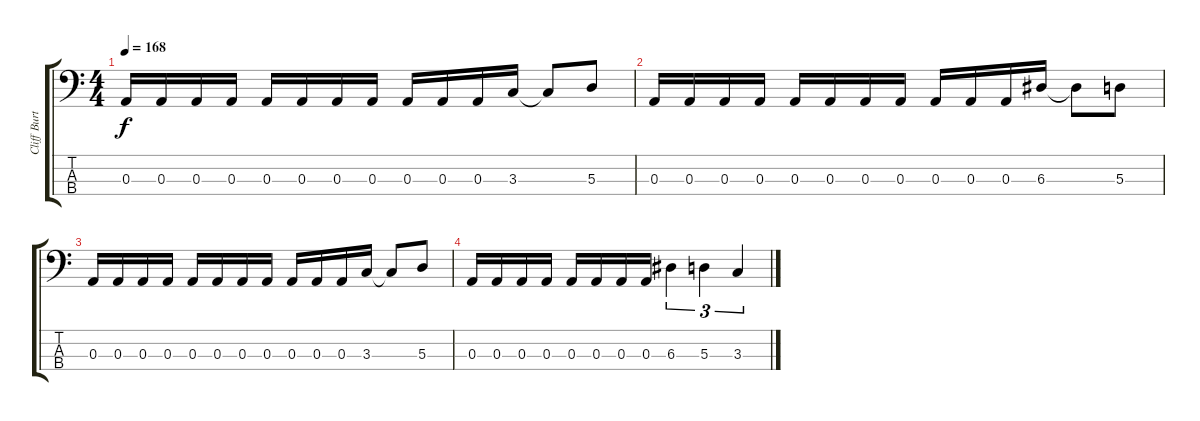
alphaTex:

\track ("Cliff Burton" "Cliff Burt") {instrument electricbassfinger}
\staff {score tabs}
\tuning (G2 D2 A1 E1) {hide}
\ts (4 4)
\tempo 168
\clef f4
\ks aminor
0.3.16{dy f} 0.3.16 0.3.16 0.3.16 0.3.16 0.3.16 0.3.16 0.3.16 0.3.16 0.3.16 0.3.16 3.3.16 3.3{t}.8 5.3.8 |
0.3.16 0.3.16 0.3.16 0.3.16 0.3.16 0.3.16 0.3.16 0.3.16 0.3.16 0.3.16 0.3.16 6.3.16 6.3{t}.8 5.3.8 |
0.3.16 0.3.16 0.3.16 0.3.16 0.3.16 0.3.16 0.3.16 0.3.16 0.3.16 0.3.16 0.3.16 3.3.16 3.3{t}.8 5.3.8 |
0.3.16 0.3.16 0.3.16 0.3.16 0.3.16 0.3.16 0.3.16 0.3.16 6.3.4{tu (3 2)} 5.3.4{tu (3 2)} 3.3.4{tu (3 2)}
